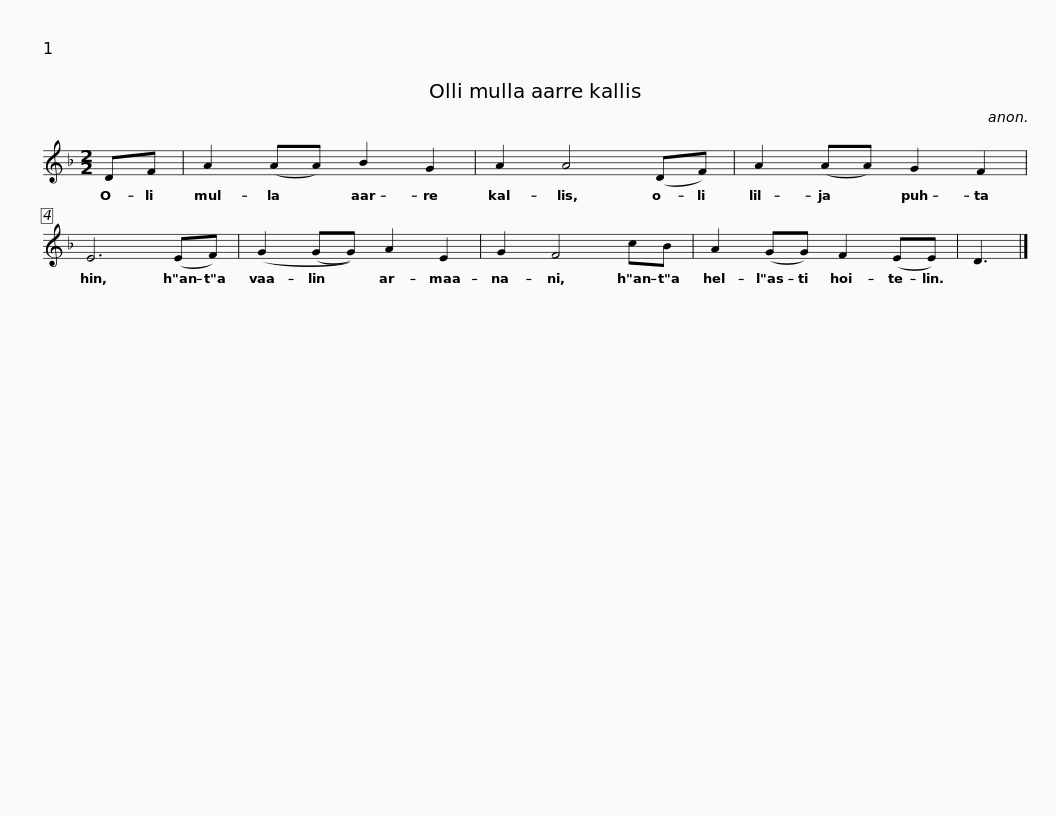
X:1
L:1/8
M:2/2
I:linebreak $
K:Dmin
V:1 treble
V:1
 DF | A2 (AA) B2 G2 | A2 A4 (DF) | A2 (AA) G2 F2 | E6 (EF) | %5
 (G2 (GG)) A2 E2 |$ G2 F4 cB | A2 (GG) F2 (EE) | D3 |] %9
